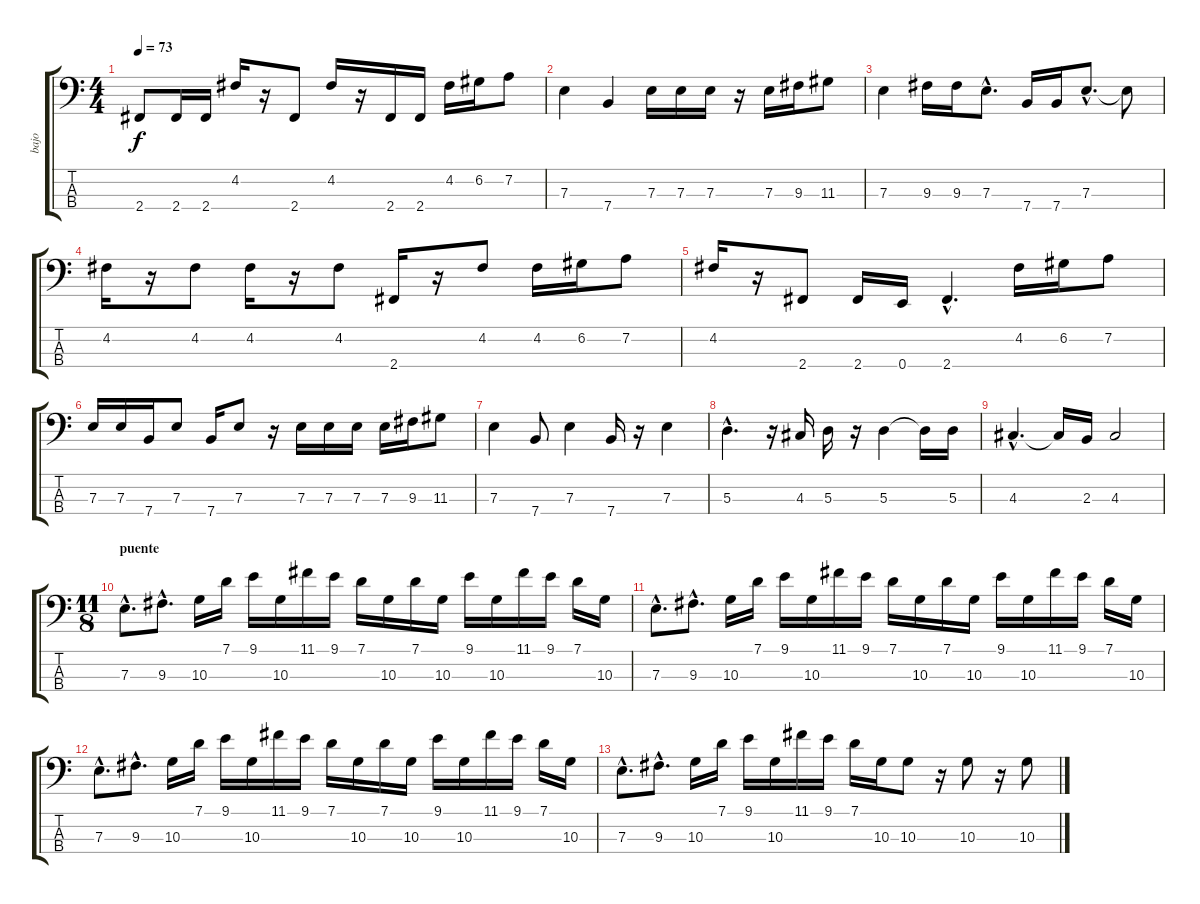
\track ("bajo" "bajo") {instrument electricbasspick}
\staff {score tabs}
\tuning (G2 D2 A1 E1) {hide}
\ts (4 4)
\tempo 73
\clef f4
\ks c
2.4.8{dy f} 2.4.16 2.4.16 4.2.16 r.16 2.4.8 4.2.16 r.16 2.4.16 2.4.16 4.2.16 6.2.16 7.2.8 |
7.3.4 7.4.4 7.3.16 7.3.16 7.3.16 r.16 7.3.16 9.3.16 11.3.8 |
7.3.4 9.3.16 9.3.16 7.3{hac}.8{d} 7.4.16 7.4.16 7.3{hac}.8{d} 7.3{t}.8 |
4.2.16 r.16 4.2.8 4.2.16 r.16 4.2.8 2.4.16 r.16 4.2.8 4.2.16 6.2.16 7.2.8 |
4.2.16 r.16 2.4.8 2.4.16 0.4.16 2.4{hac}.4{d} 4.2.16 6.2.16 7.2.8 |
7.3.16 7.3.16 7.4.16 7.3.8 7.4.16 7.3.8 r.16 7.3.16 7.3.16 7.3.16 7.3.16 9.3.16 11.3.8 |
7.3.4 7.4.8 7.3.4 7.4.16 r.16 7.3.4 |
5.3{hac}.4{d} r.16 4.3.16 5.3.16 r.16 5.3.4 5.3{t}.16 5.3.16 |
4.3{hac}.4{d} 4.3{t}.16 2.3.16 4.3.2 |
\ts (11 8)
\section ("" "puente")
7.3{hac}.8{d} 9.3{hac}.8{d} 10.3.16 7.1.16 9.1.16 10.3.16 11.1.16 9.1.16 7.1.16 10.3.16 7.1.16 10.3.16 9.1.16 10.3.16 11.1.16 9.1.16 7.1.16 10.3.16 |
7.3{hac}.8{d} 9.3{hac}.8{d} 10.3.16 7.1.16 9.1.16 10.3.16 11.1.16 9.1.16 7.1.16 10.3.16 7.1.16 10.3.16 9.1.16 10.3.16 11.1.16 9.1.16 7.1.16 10.3.16 |
7.3{hac}.8{d} 9.3{hac}.8{d} 10.3.16 7.1.16 9.1.16 10.3.16 11.1.16 9.1.16 7.1.16 10.3.16 7.1.16 10.3.16 9.1.16 10.3.16 11.1.16 9.1.16 7.1.16 10.3.16 |
7.3{hac}.8{d} 9.3{hac}.8{d} 10.3.16 7.1.16 9.1.16 10.3.16 11.1.16 9.1.16 7.1.16 10.3.16 10.3.8 r.16 10.3.8 r.16 10.3.8
